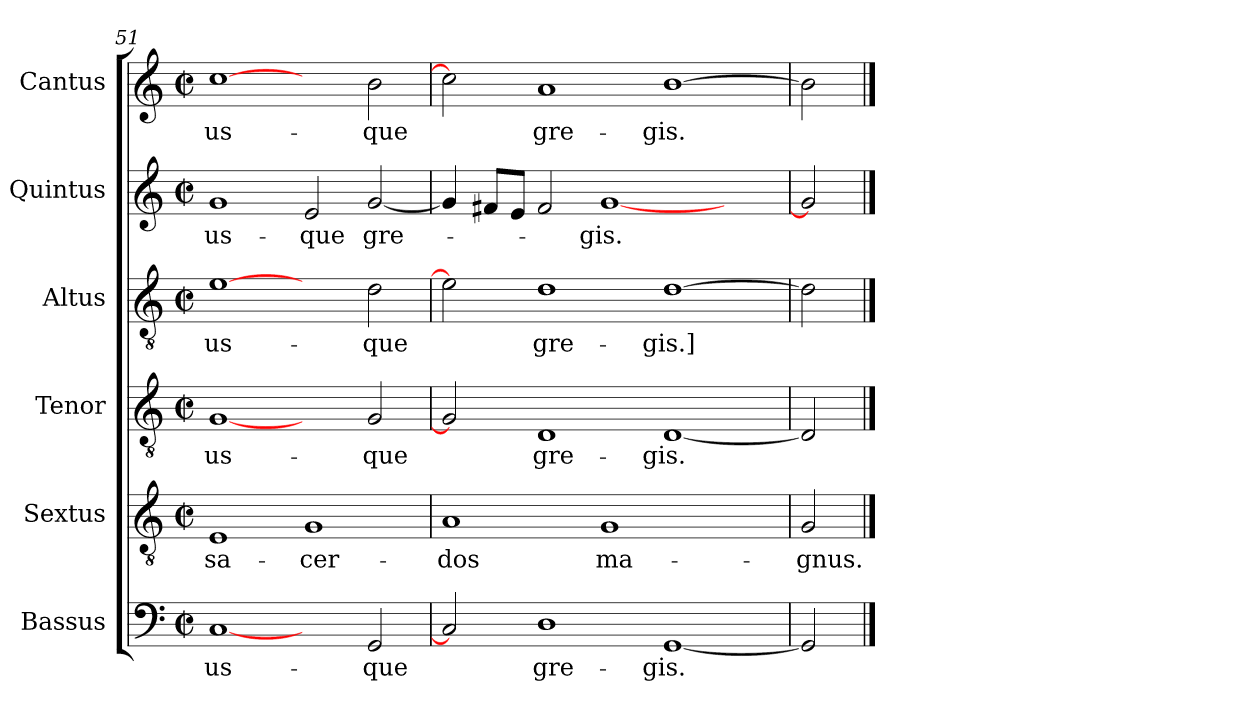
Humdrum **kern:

**kern	**text	**kern	**text	**kern	**text	**kern	**text	**kern	**text	**kern	**text
*part6	*part6	*part5	*part5	*part4	*part4	*part3	*part3	*part2	*part2	*part1	*part1
*staff6	*staff6	*staff5	*staff5	*staff4	*staff4	*staff3	*staff3	*staff2	*staff2	*staff1	*staff1
*I"Bassus	*	*I"Sextus	*	*I"Tenor	*	*I"Altus	*	*I"Quintus	*	*I"Cantus	*
*I'B	*	*	*	*I'T	*	*I'A	*	*	*	*I'C	*
*clefF4	*	*clefGv2	*	*clefGv2	*	*clefGv2	*	*clefG2	*	*clefG2	*
*k[]	*	*k[]	*	*k[]	*	*k[]	*	*k[]	*	*k[]	*
*C:	*	*C:	*	*C:	*	*C:	*	*C:	*	*C:	*
*M2/2	*	*M2/2	*	*M2/2	*	*M2/2	*	*M2/2	*	*M2/2	*
*met(c|)	*	*met(c|)	*	*met(c|)	*	*met(c|)	*	*met(c|)	*	*met(c|)	*
=51	=51	=51	=51	=51	=51	=51	=51	=51	=51	=51	=51
[1C	us-	1E	sa-	[1G	us-	[1e	us-	1g	us-	[1cc	us-
2ryy	.	1G	-cer-	2ryy	.	2ryy	.	2e/	-que	2ryy	.
2GG/	-que	.	.	2G/	-que	2d\	-que	[2g/	gre-	2b\	-que
!!LO:PB:g=z
=52	=52	=52	=52	=52	=52	=52	=52	=52	=52	=52	=52
2C]	.	1A	-dos	2G]	.	2e]	.	4g/]	.	2cc]	.
.	.	.	.	.	.	.	.	8f#X/L	.	.	.
.	.	.	.	.	.	.	.	8e/J	.	.	.
1D	gre-	.	.	1D	gre-	1d	gre-	2f#/	.	1a	gre-
.	.	1G	ma-	.	.	.	.	[1g	-gis.	.	.
[1GG	-gis.	.	.	[1D	-gis.	[1d	-gis.]	.	.	[1b	-gis.
.	.	2ryy	.	.	.	.	.	2ryy	.	.	.
=53	=53	=53	=53	=53	=53	=53	=53	=53	=53	=53	=53
2GG/]	.	2G/	-gnus.	2D/]	.	2d\]	.	2g/]	.	2b\]	.
==	==	==	==	==	==	==	==	==	==	==	==
*-	*-	*-	*-	*-	*-	*-	*-	*-	*-	*-	*-
